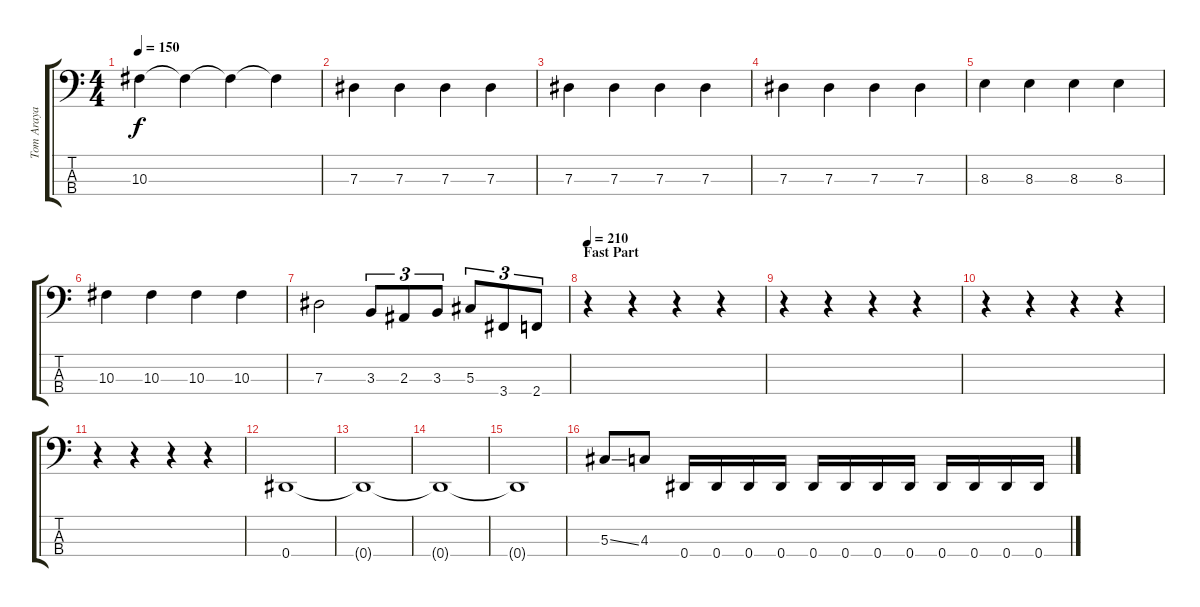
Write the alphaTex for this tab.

\track ("Tom Araya" "Tom Araya") {instrument electricbasspick}
\staff {score tabs}
\tuning (Gb2 Db2 Ab1 Eb1) {hide}
\ts (4 4)
\tempo 150
\clef f4
\ks c
10.3.4{dy f} 10.3{t}.4 10.3{t}.4 10.3{t}.4 |
7.3.4 7.3.4 7.3.4 7.3.4 |
7.3.4 7.3.4 7.3.4 7.3.4 |
7.3.4 7.3.4 7.3.4 7.3.4 |
8.3.4 8.3.4 8.3.4 8.3.4 |
10.3.4 10.3.4 10.3.4 10.3.4 |
7.3.2 3.3.8{tu (3 2)} 2.3.8{tu (3 2)} 3.3.8{tu (3 2)} 5.3.8{tu (3 2)} 3.4.8{tu (3 2)} 2.4.8{tu (3 2)} |
\section ("" "Fast Part")
\tempo 210
r.4 r.4 r.4 r.4 |
r.4 r.4 r.4 r.4 |
r.4 r.4 r.4 r.4 |
r.4 r.4 r.4 r.4 |
0.4.1 |
0.4{t}.1 |
0.4{t}.1 |
0.4{t}.1 |
5.3{ss}.8 4.3.8 0.4.16 0.4.16 0.4.16 0.4.16 0.4.16 0.4.16 0.4.16 0.4.16 0.4.16 0.4.16 0.4.16 0.4.16
